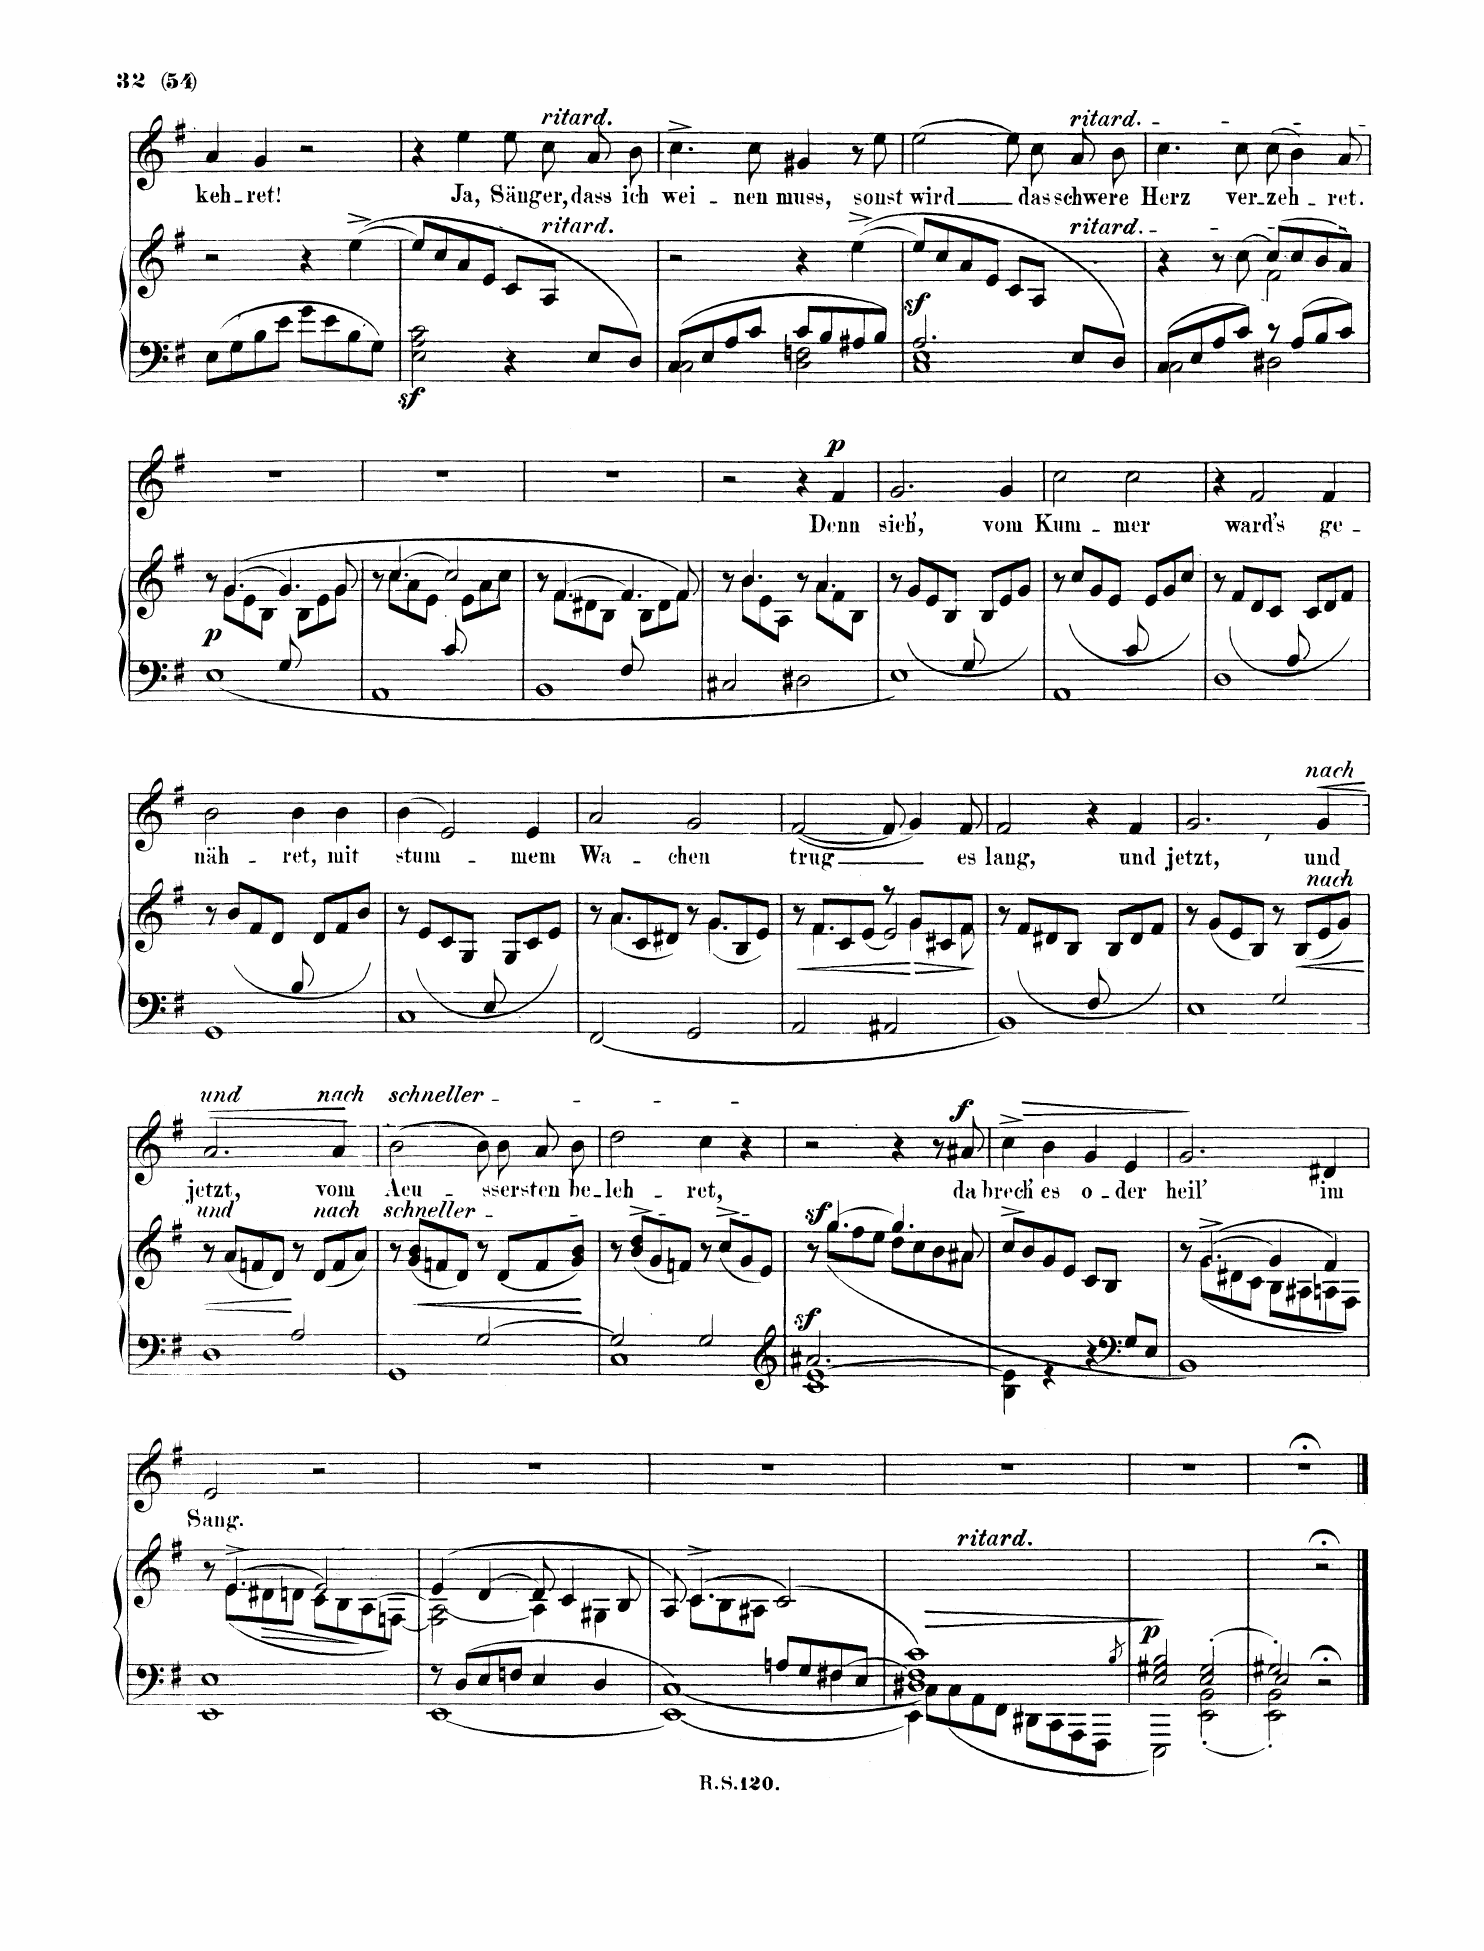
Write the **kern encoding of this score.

**kern	**kern	**dynam	**kern	**text	**dynam
*part2	*part2	*part2	*part1	*part1	*part1
*staff3	*staff2	*staff2/3	*staff1	*staff1	*staff1
*I"Piano	*	*	*I"Voice	*	*
*I'Pno	*	*	*	*	*
*clefF4	*clefG2	*	*clefG2	*	*
*k[f#]	*k[f#]	*	*k[f#]	*	*
*M4/4	*M4/4	*	*M4/4	*	*
*met(c)	*met(c)	*	*met(c)	*	*
=53	=53	=53	=53	=53	=53
8E\L	2r	.	4a/	-keh-	.
8G\	.	.	.	.	.
8B\	.	.	4g/	-ret!	.
8e\J	.	.	.	.	.
8g\L	4r	.	2r	.	.
8e\	.	.	.	.	.
8B\	([4ee^\	.	.	.	.
8G\J	.	.	.	.	.
=54	=54	=54	=54	=54	=54
*^	*	*	*	*	*
!	!	!	!LO:DY:b=2	!	!	!
2.ryy	2E\ 2A\ 2c\	8ee/L]	sf	4r	.	.
.	.	8cc/	.	.	.	.
.	.	8a/	.	4ee\	Ja,	.
.	.	8e/J	.	.	.	.
.	4r	8c/L	.	8ee\L	Sän-	.
!	!	!	!	!LO:TX:a:i:t=ritard.	!	!
!	!	!LO:TX:a:i:t=ritard.	!	!	!	!
.	.	8A/J	.	8cc\J	-ger,	.
8E/L	4ryy	4ryy	.	8a/L	dass	.
8D/J)	.	.	.	8b/J	ich	.
=55	=55	=55	=55	=55	=55	=55
8C/L	2C\	2r	.	4.cc^\	wei-	.
8E/	.	.	.	.	.	.
8A/	.	.	.	.	.	.
8c/J	.	.	.	8cc\	-nen	.
8c/L	2D\ 2Fn\	4r	.	4g#X/	muss,	.
8B/	.	.	.	.	.	.
8A#X/	.	([4ee^\	.	8r	.	.
8B/J	.	.	.	8ee\	sonst	.
=56	=56	=56	=56	=56	=56	=56
*	*^	*	*	*	*	*
2.ryy	2.A/	1C 1E	8eez</L]	.	[2ee\	wird	.
.	.	.	8cc/	.	.	.	.
.	.	.	8a/	.	.	.	.
.	.	.	8e/J	.	.	.	.
.	.	.	8c/L	.	8ee\L]	.	.
.	.	.	8A/J	.	8cc\J	das	.
!	!	!	!	!	!LO:TX:a:t=ritard.	!	!
!	!	!	!LO:TX:a:t=ritard.	!	!	!	!
8E/L	4ryy	.	4ryy	.	8a/L	schwe-	.
8D/J)	.	.	.	.	8b/J	-re	.
*	*v	*v	*	*	*	*	*
=57	=57	=57	=57	=57	=57	=57
*	*	*^	*	*	*	*
8C/L	2C\	4r	2ryy	.	4.cc\	Herz	.
8E/	.	.	.	.	.	.	.
8A/	.	8r	.	.	.	.	.
8c/J	.	[>8cc\	.	.	8cc\	ver-	.
8r	2D#X\	(8cc/L]	2f#\	.	(8cc\	-zeh-	.
8A/L	.	8cc/	.	.	4b\)	.	.
8B/	.	8b/	.	.	.	.	.
8c/J	.	8a/J)	.	.	8a/	-ret.	.
=58	=58	=58	=58	=58	=58	=58	=58
!	!	!	!	!LO:DY:b	!	!	!
2ryy	1E	8r	8ryy	p	1r	.	.
.	.	([4.g/	8g\L	.	.	.	.
.	.	.	8e\	.	.	.	.
.	.	.	8B\J	.	.	.	.
8G\	.	4.g/]	8ryy	.	.	.	.
4.ryy	.	.	8B\L	.	.	.	.
.	.	.	8e\	.	.	.	.
.	.	8g/	8g\J	.	.	.	.
=59	=59	=59	=59	=59	=59	=59	=59
2ryy	1AA	8r	8ryy	.	1r	.	.
.	.	[4.cc/	8cc\L	.	.	.	.
.	.	.	8a\	.	.	.	.
.	.	.	8e\J	.	.	.	.
8c\	.	2cc/]	8ryy	.	.	.	.
4.ryy	.	.	8e\L	.	.	.	.
.	.	.	8a\	.	.	.	.
.	.	.	8cc\J	.	.	.	.
=60	=60	=60	=60	=60	=60	=60	=60
2ryy	1BB	8r	8ryy	.	1r	.	.
.	.	[4.f#/	8f#\L	.	.	.	.
.	.	.	8d#X\	.	.	.	.
.	.	.	8B\J	.	.	.	.
8F#\	.	4.f#/]	8ryy	.	.	.	.
4.ryy	.	.	8B\L	.	.	.	.
.	.	.	8d#\	.	.	.	.
.	.	8f#/)	8f#\J	.	.	.	.
*v	*v	*	*	*	*	*	*
=61	=61	=61	=61	=61	=61	=61
2C#X/	8r	8ryy	.	2r	.	.
.	4.b/	8b\L	.	.	.	.
.	.	8e\	.	.	.	.
.	.	8A\J	.	.	.	.
2D#X\	8r	8ryy	.	4r	.	.
.	4.a/	8a\L	.	.	.	.
!	!	!	!	!	!	!LO:DY:a
.	.	8f#\	.	4f#/	Denn	p
.	.	8B\J	.	.	.	.
*	*v	*v	*	*	*	*
=62	=62	=62	=62	=62	=62
*^	*	*	*	*	*
2ryy	1E	8r	.	2.g/	sieh’,	.
.	.	(8g/L	.	.	.	.
.	.	8e/	.	.	.	.
.	.	8B/J	.	.	.	.
8G/	.	8ryy	.	.	.	.
4.ryy	.	8B/L	.	.	.	.
.	.	8e/	.	4g/	vom	.
.	.	8g/J)	.	.	.	.
=63	=63	=63	=63	=63	=63	=63
2ryy	1AA	8r	.	2cc\	Kum-	.
.	.	(8cc/L	.	.	.	.
.	.	8g/	.	.	.	.
.	.	8e/J	.	.	.	.
8c/	.	8ryy	.	2cc\	-mer	.
4.ryy	.	8e/L	.	.	.	.
.	.	8g/	.	.	.	.
.	.	8cc/J)	.	.	.	.
=64	=64	=64	=64	=64	=64	=64
2ryy	1D	8r	.	4r	.	.
.	.	(8f#/L	.	.	.	.
.	.	8d/	.	2f#/	ward’s	.
.	.	8c/J	.	.	.	.
8A/	.	8ryy	.	.	.	.
4.ryy	.	8c/L	.	.	.	.
.	.	8d/	.	4f#/	ge-	.
.	.	8f#/J)	.	.	.	.
=65	=65	=65	=65	=65	=65	=65
2ryy	1GG	8r	.	2b\	-näh-	.
.	.	(8b/L	.	.	.	.
.	.	8f#/	.	.	.	.
.	.	8d/J	.	.	.	.
8B/	.	8ryy	.	4b\	-ret,	.
4.ryy	.	8d/L	.	.	.	.
.	.	8f#/	.	4b\	mit	.
.	.	8b/J)	.	.	.	.
=66	=66	=66	=66	=66	=66	=66
2ryy	1C	8r	.	(4b\	stum-	.
.	.	(8e/L	.	.	.	.
.	.	8c/	.	2e/)	.	.
.	.	8G/J	.	.	.	.
8E/	.	8ryy	.	.	.	.
4.ryy	.	8G/L	.	.	.	.
.	.	8c/	.	4e/	-mem	.
.	.	8e/J)	.	.	.	.
*v	*v	*	*	*	*	*
=67	=67	=67	=67	=67	=67
*	*^	*	*	*	*
2FF#/	8r	8ryy	.	2a/	Wa-	.
.	(<8a/L	4.a\	.	.	.	.
.	8c/	.	.	.	.	.
.	8d#X/J)	.	.	.	.	.
2GG/	8r	8ryy	.	2g/	-chen	.
.	(<8g/L	4.g\	.	.	.	.
.	8B/	.	.	.	.	.
.	8e/J)	.	.	.	.	.
*	*v	*v	*	*	*	*
=68	=68	=68	=68	=68	=68
!	!	!LO:HP:b	!	!	!
*	*^	*	*	*	*
*	*	*^	*	*	*	*
2AA/	8r	8ryy	2ryy	<	([2f#/	trug	.
.	8f#/L	4.f#\	.	.	.	.	.
.	8c/	.	.	.	.	.	.
.	[<8e/J	.	.	.	.	.	.
2AA#X/	2e/]	8ryy	8r	.	8f#/]	.	.
.	.	4g\	8g/L	.	4g/)	.	.
.	.	.	8c#X/	.	.	.	.
.	.	8f#\	8f#/J	.	8f#/	es	.
*	*v	*v	*v	*	*	*	*
=69	=69	=69	=69	=69	=69
*^	*	*	*	*	*
2ryy	1BB	8r	.	2f#/	lang,	.
.	.	(8f#/L	.	.	.	.
.	.	8d#X/	.	.	.	.
.	.	8B/J	.	.	.	.
8F#/	.	8ryy	.	4r	.	.
4.ryy	.	8B/L	.	.	.	.
.	.	8d#/	.	4f#/	und	.
.	.	8f#/J)	.	.	.	.
=70	=70	=70	=70	=70	=70	=70
2ryy	1E	8r	.	2.g/	jetzt,	.
.	.	(8g/L	.	.	.	.
.	.	8e/	.	.	.	.
.	.	8B/J)	.	.	.	.
2G/	.	8r	.	.	.	.
!	!	!	!LO:HP:b	!	!	!
.	.	(8B/L	<	.	.	.
!	!	!	!	!	!	!LO:HP:b
.	.	8e/	.	4g/	und	<
.	.	8g/J)	.	.	.	.
=71	=71	=71	=71	=71	=71	=71
!	!	!	!	!LO:TX:a:t=[poco a poco accel.]	!	!
!	!	!	!	!LO:TX:a:t=nach und nach schneller	!	!
!	!	!LO:TX:a:t=nach und nach schneller	!	!	!	!
2ryy	1D	8r	.	2.a/	jetzt,	.
.	.	(8a/L	.	.	.	.
.	.	8fn/	.	.	.	.
.	.	8d/J)	.	.	.	.
2A/	.	8r	[	.	.	.
.	.	(8d/L	.	.	.	.
.	.	8f/	.	4a/	vom	[
.	.	8a/J)	.	.	.	.
=72	=72	=72	=72	=72	=72	=72
2ryy	1GG	8r	.	[2b\	Äu-	.
!	!	!	!LO:HP:b	!	!	!
.	.	(8g/ 8b/L	<	.	.	.
.	.	8fn/	.	.	.	.
.	.	8d/J)	.	.	.	.
[2G/	.	8r	.	8b\L]	.	.
.	.	(8d/L	.	8b\J	-sser-	.
.	.	8f/	.	8a/L	-sten	.
.	.	8g/ 8b/J)	.	8b/J	be-	.
*v	*v	*	*	*	*	*
.	.	[	.	.	.
=73	=73	=73	=73	=73	=73
*^	*	*	*	*	*
2G/]	1C	8r	.	2dd\	-leh-	.
.	.	(8b/^> 8dd/^>L	.	.	.	.
.	.	8g/	.	.	.	.
.	.	8fn/J)	.	.	.	.
2G/	.	8r	.	4cc\	-ret,	.
.	.	(8cc^>/L	.	.	.	.
.	.	8g/	.	4r	.	.
.	.	8e/J)	.	.	.	.
=74	=74	=74	=74	=74	=74	=74
*clefG2	*	*	*	*	*	*
*	*	*^	*	*	*	*
!	!	!	!	!LO:DY:a=2	!	!	!
2.a#X/	1c [>1e	8r	8ryy	sf	2r	.	.
!	!	!	!	!LO:DY:a	!	!	!
.	.	[4.gg/	(8gg\L	sf	.	.	.
.	.	.	8ff#\	.	.	.	.
.	.	.	8ee\J	.	.	.	.
.	.	4.gg/]	8dd\L	.	4r	.	.
.	.	.	8cc\	.	.	.	.
4ryy	.	.	8b\	.	8r	.	.
!	!	!	!	!	!	!	!LO:DY:a
.	.	8a#X/	8a#\J	.	8a#X/	da	f
=75	=75	=75	=75	=75	=75	=75	=75
!	!	!	!	!	!	!	!LO:HP:b
*	*	*v	*v	*	*	*	*
2.ryy	4B\ 4e\]	8cc^>/L	.	4cc^\	brech’	>
.	.	8b/	.	.	.	.
.	4r	8g/	.	4b\	es	.
.	.	8e/J	.	.	.	.
.	4r	8c/L	.	4g/	o-	.
.	.	8B/J	.	.	.	.
*clefF4	*	*	*	*	*	*
8G/L	4ryy	4ryy	.	4e/	-der	.
8E/J	.	.	.	.	.	.
*v	*v	*	*	*	*	*
.	.	.	.	.	]
=76	=76	=76	=76	=76	=76
*	*^	*	*	*	*
1BB)	8r	8ryy	.	2.g/	heil’	.
.	([4.g^/	(8g\L	.	.	.	.
.	.	8d#X\	.	.	.	.
.	.	8c\J	.	.	.	.
.	4g/]	8B\L	.	.	.	.
.	.	8A#X\	.	.	.	.
.	4f#/)	8An\	.	4d#X/	im	.
.	.	8F#\J)	.	.	.	.
=77	=77	=77	=77	=77	=77	=77
1EE 1E	8r	8ryy	.	2e/	Sang.	.
.	[4.e^/	(8e\L	.	.	.	.
!	!	!	!LO:HP:b	!	!	!
.	.	8d#X\	>	.	.	.
.	.	8dn\J	.	.	.	.
.	2e/]	8c\L	.	2r	.	.
.	.	8B\	.	.	.	.
.	.	[>8A\	[	.	.	.
.	.	[8Fn\J)	.	.	.	.
=78	=78	=78	=78	=78	=78	=78
*^	*	*	*	*	*	*
8r	[1EE	(4e/	2F\] 2A\_	.	1r	.	.
8D/L	.	.	.	.	.	.	.
8E/	.	[4d/	.	.	.	.	.
8Fn/J	.	.	.	.	.	.	.
4E/	.	8d/]	4A\]	.	.	.	.
.	.	4c/	.	.	.	.	.
4D/	.	.	4G#X\	.	.	.	.
.	.	8B/	.	.	.	.	.
=79	=79	=79	=79	=79	=79	=79	=79
*	*^	*	*	*	*	*	*
2ryy	2ryy	1EE_ [1C	8A/)	8ryy	.	1r	.	.
.	.	.	[4.c^/	8c\L	.	.	.	.
.	.	.	.	8B\	.	.	.	.
.	.	.	.	8A#X\J	.	.	.	.
8A/L	4ryy	.	2c/_	2ryy	.	.	.	.
8G/	.	.	.	.	.	.	.	.
8F#X/	[>4F#\	.	.	.	.	.	.	.
8E/J	.	.	.	.	.	.	.	.
*	*	*	*v	*v	*	*	*	*
=80	=80	=80	=80	=80	=80	=80	=80
!	!	!	!LO:TX:a:i:t=ritard.	!	!	!	!
1c]	1EE] 1D#X 1F#]	8C\L]	1ryy	.	1r	.	.
.	.	8C\	.	.	.	.	.
.	.	8AA\	.	.	.	.	.
.	.	8FF#\J	.	.	.	.	.
.	.	8DD#X\L	.	.	.	.	.
.	.	8CC\	.	.	.	.	.
.	.	8AAA\	.	.	.	.	.
.	.	8FFF#\J	.	.	.	.	.
*v	*v	*v	*	*	*	*	*
=81	=81	=81	=81	=81	=81
8qB/	.	.	.	.	.
*^	*	*	*	*	*
!	!	!	!LO:DY:b	!	!	!
2E/ 2G#X/ 2B/	2EEE\	1ryy	p	1r	.	.
2E/'> 2G#/'>	2EE\'< 2BB\'<	.	]	.	.	.
=82	=82	=82	=82	=82	=82	=82
*	*^	*^	*	*	*	*
2G#X'/	2E\	2EE\'< 2BB\'<	2ryy	2ryy	.	1r;<	.	.
2ryy	2ryy	2r;<	2r;<	2ryy	.	.	.	.
*v	*v	*v	*	*	*	*	*	*
*	*v	*v	*	*	*	*
==	==	==	==	==	==
*-	*-	*-	*-	*-	*-
